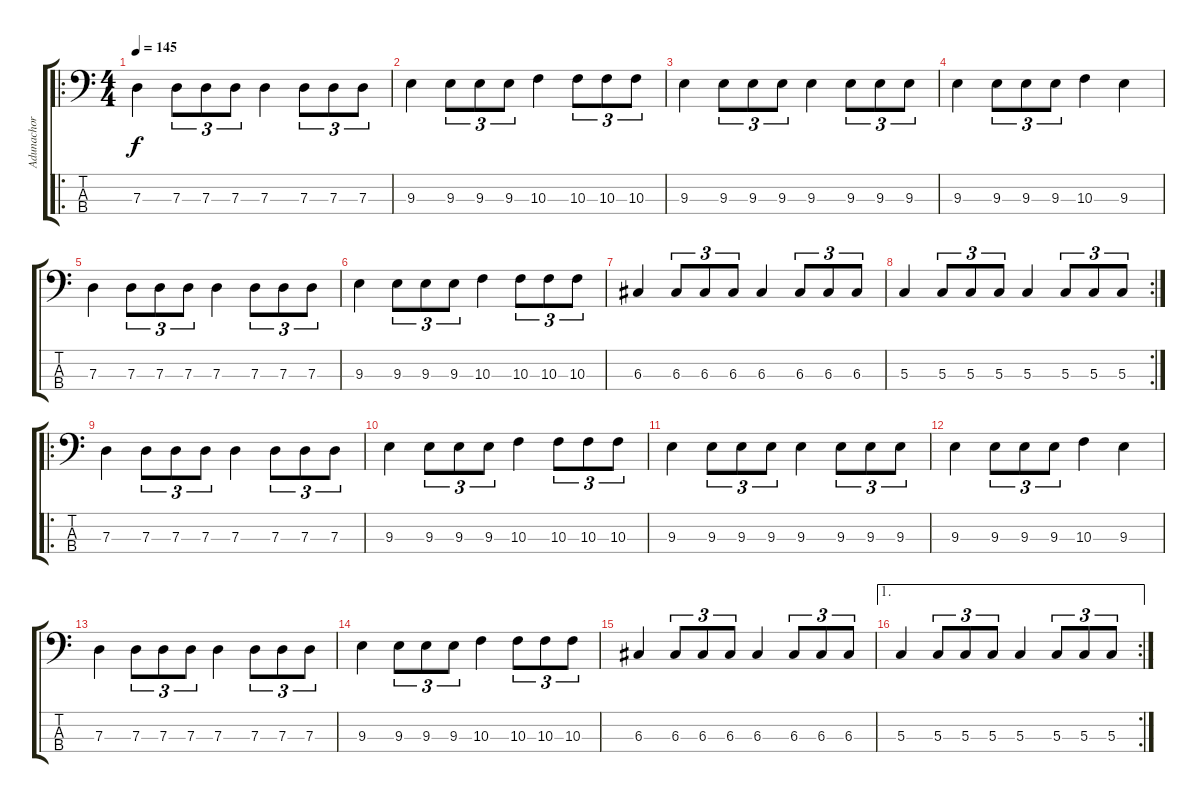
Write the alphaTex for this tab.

\track ("Adunachor" "Adunachor") {instrument electricbasspick}
\staff {score tabs}
\tuning (F2 C2 G1 D1) {hide}
\ro
\ts (4 4)
\tempo 145
\clef f4
\ks c
7.3.4{dy f instrument electricbasspick} 7.3.8{tu (3 2)} 7.3.8{tu (3 2)} 7.3.8{tu (3 2)} 7.3.4 7.3.8{tu (3 2)} 7.3.8{tu (3 2)} 7.3.8{tu (3 2)} |
9.3.4 9.3.8{tu (3 2)} 9.3.8{tu (3 2)} 9.3.8{tu (3 2)} 10.3.4 10.3.8{tu (3 2)} 10.3.8{tu (3 2)} 10.3.8{tu (3 2)} |
9.3.4 9.3.8{tu (3 2)} 9.3.8{tu (3 2)} 9.3.8{tu (3 2)} 9.3.4 9.3.8{tu (3 2)} 9.3.8{tu (3 2)} 9.3.8{tu (3 2)} |
9.3.4 9.3.8{tu (3 2)} 9.3.8{tu (3 2)} 9.3.8{tu (3 2)} 10.3.4 9.3.4 |
7.3.4 7.3.8{tu (3 2)} 7.3.8{tu (3 2)} 7.3.8{tu (3 2)} 7.3.4 7.3.8{tu (3 2)} 7.3.8{tu (3 2)} 7.3.8{tu (3 2)} |
9.3.4 9.3.8{tu (3 2)} 9.3.8{tu (3 2)} 9.3.8{tu (3 2)} 10.3.4 10.3.8{tu (3 2)} 10.3.8{tu (3 2)} 10.3.8{tu (3 2)} |
6.3.4 6.3.8{tu (3 2)} 6.3.8{tu (3 2)} 6.3.8{tu (3 2)} 6.3.4 6.3.8{tu (3 2)} 6.3.8{tu (3 2)} 6.3.8{tu (3 2)} |
\rc 2
5.3.4 5.3.8{tu (3 2)} 5.3.8{tu (3 2)} 5.3.8{tu (3 2)} 5.3.4 5.3.8{tu (3 2)} 5.3.8{tu (3 2)} 5.3.8{tu (3 2)} |
\ro
7.3.4 7.3.8{tu (3 2)} 7.3.8{tu (3 2)} 7.3.8{tu (3 2)} 7.3.4 7.3.8{tu (3 2)} 7.3.8{tu (3 2)} 7.3.8{tu (3 2)} |
9.3.4 9.3.8{tu (3 2)} 9.3.8{tu (3 2)} 9.3.8{tu (3 2)} 10.3.4 10.3.8{tu (3 2)} 10.3.8{tu (3 2)} 10.3.8{tu (3 2)} |
9.3.4 9.3.8{tu (3 2)} 9.3.8{tu (3 2)} 9.3.8{tu (3 2)} 9.3.4 9.3.8{tu (3 2)} 9.3.8{tu (3 2)} 9.3.8{tu (3 2)} |
9.3.4 9.3.8{tu (3 2)} 9.3.8{tu (3 2)} 9.3.8{tu (3 2)} 10.3.4 9.3.4 |
7.3.4 7.3.8{tu (3 2)} 7.3.8{tu (3 2)} 7.3.8{tu (3 2)} 7.3.4 7.3.8{tu (3 2)} 7.3.8{tu (3 2)} 7.3.8{tu (3 2)} |
9.3.4 9.3.8{tu (3 2)} 9.3.8{tu (3 2)} 9.3.8{tu (3 2)} 10.3.4 10.3.8{tu (3 2)} 10.3.8{tu (3 2)} 10.3.8{tu (3 2)} |
6.3.4 6.3.8{tu (3 2)} 6.3.8{tu (3 2)} 6.3.8{tu (3 2)} 6.3.4 6.3.8{tu (3 2)} 6.3.8{tu (3 2)} 6.3.8{tu (3 2)} |
\ae 1
\rc 2
5.3.4 5.3.8{tu (3 2)} 5.3.8{tu (3 2)} 5.3.8{tu (3 2)} 5.3.4 5.3.8{tu (3 2)} 5.3.8{tu (3 2)} 5.3.8{tu (3 2)}
